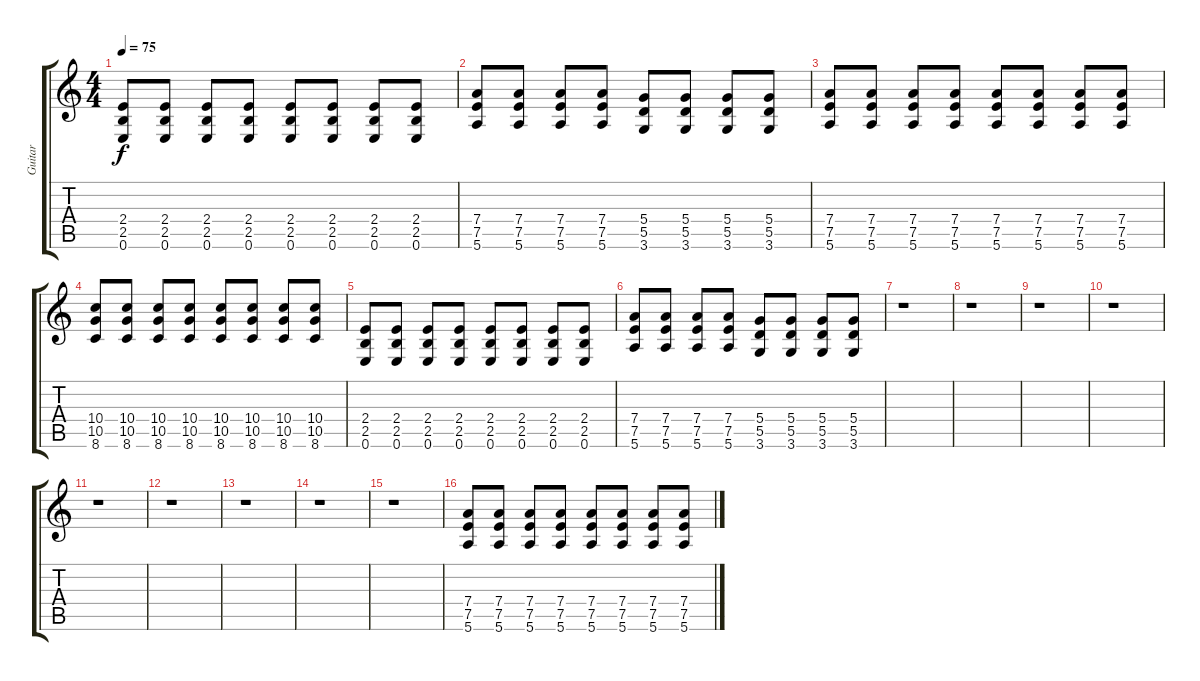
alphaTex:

\track ("Guitar" "Guitar") {instrument overdrivenguitar}
\staff {score tabs}
\tuning (E4 B3 G3 D3 A2 E2) {hide}
\ts (4 4)
\tempo 75
\clef g2
\ks c
(2.4 2.5 0.6).8{dy f} (2.4 2.5 0.6).8 (2.4 2.5 0.6).8 (2.4 2.5 0.6).8 (2.4 2.5 0.6).8 (2.4 2.5 0.6).8 (2.4 2.5 0.6).8 (2.4 2.5 0.6).8 |
(7.4 7.5 5.6).8 (7.4 7.5 5.6).8 (7.4 7.5 5.6).8 (7.4 7.5 5.6).8 (5.4 5.5 3.6).8 (5.4 5.5 3.6).8 (5.4 5.5 3.6).8 (5.4 5.5 3.6).8 |
(7.4 7.5 5.6).8 (7.4 7.5 5.6).8 (7.4 7.5 5.6).8 (7.4 7.5 5.6).8 (7.4 7.5 5.6).8 (7.4 7.5 5.6).8 (7.4 7.5 5.6).8 (7.4 7.5 5.6).8 |
(10.4 10.5 8.6).8 (10.4 10.5 8.6).8 (10.4 10.5 8.6).8 (10.4 10.5 8.6).8 (10.4 10.5 8.6).8 (10.4 10.5 8.6).8 (10.4 10.5 8.6).8 (10.4 10.5 8.6).8 |
(2.4 2.5 0.6).8 (2.4 2.5 0.6).8 (2.4 2.5 0.6).8 (2.4 2.5 0.6).8 (2.4 2.5 0.6).8 (2.4 2.5 0.6).8 (2.4 2.5 0.6).8 (2.4 2.5 0.6).8 |
(7.4 7.5 5.6).8 (7.4 7.5 5.6).8 (7.4 7.5 5.6).8 (7.4 7.5 5.6).8 (5.4 5.5 3.6).8 (5.4 5.5 3.6).8 (5.4 5.5 3.6).8 (5.4 5.5 3.6).8 |
r.1 |
r.1 |
r.1 |
r.1 |
r.1 |
r.1 |
r.1 |
r.1 |
r.1 |
(7.4 7.5 5.6).8 (7.4 7.5 5.6).8 (7.4 7.5 5.6).8 (7.4 7.5 5.6).8 (7.4 7.5 5.6).8 (7.4 7.5 5.6).8 (7.4 7.5 5.6).8 (7.4 7.5 5.6).8
